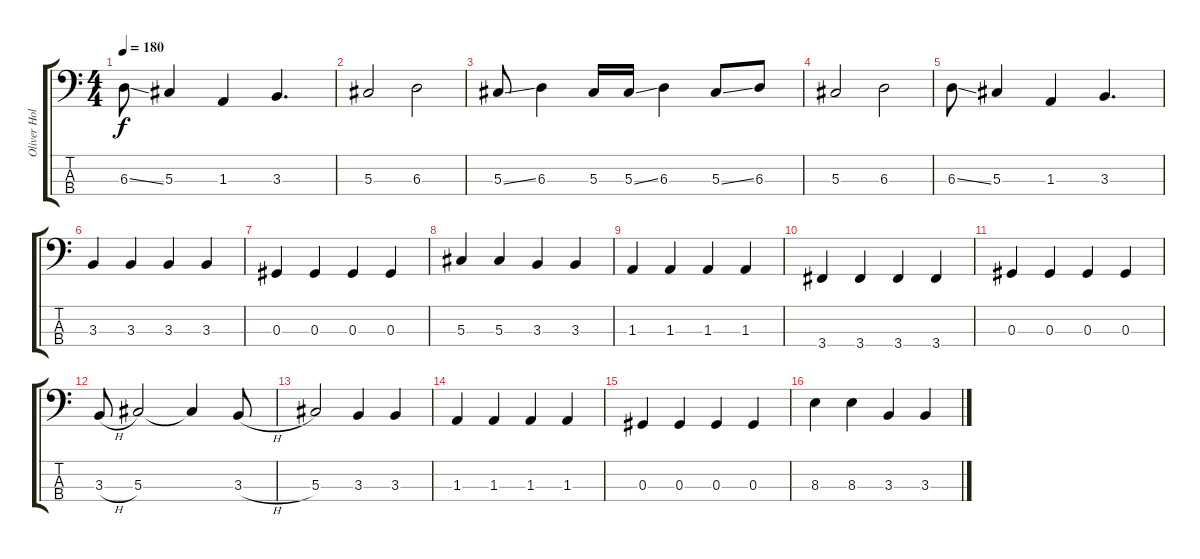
\track ("Oliver Holzwarth" "Oliver Hol") {instrument electricbasspick}
\staff {score tabs}
\tuning (Gb2 Db2 Ab1 Eb1) {hide}
\ts (4 4)
\tempo 180
\clef f4
\ks c
6.3{ss}.8{dy f} 5.3.4 1.3.4 3.3.4{d} |
5.3.2 6.3.2 |
5.3{ss}.8 6.3.4 5.3.16 5.3{ss}.16 6.3.4 5.3{ss}.8 6.3.8 |
5.3.2 6.3.2 |
6.3{ss}.8 5.3.4 1.3.4 3.3.4{d} |
3.3.4 3.3.4 3.3.4 3.3.4 |
0.3.4 0.3.4 0.3.4 0.3.4 |
5.3.4 5.3.4 3.3.4 3.3.4 |
1.3.4 1.3.4 1.3.4 1.3.4 |
3.4.4 3.4.4 3.4.4 3.4.4 |
0.3.4 0.3.4 0.3.4 0.3.4 |
3.3{h}.8 5.3.2 5.3{t}.4 3.3{h}.8 |
5.3.2 3.3.4 3.3.4 |
1.3.4 1.3.4 1.3.4 1.3.4 |
0.3.4 0.3.4 0.3.4 0.3.4 |
8.3.4 8.3.4 3.3.4 3.3.4
